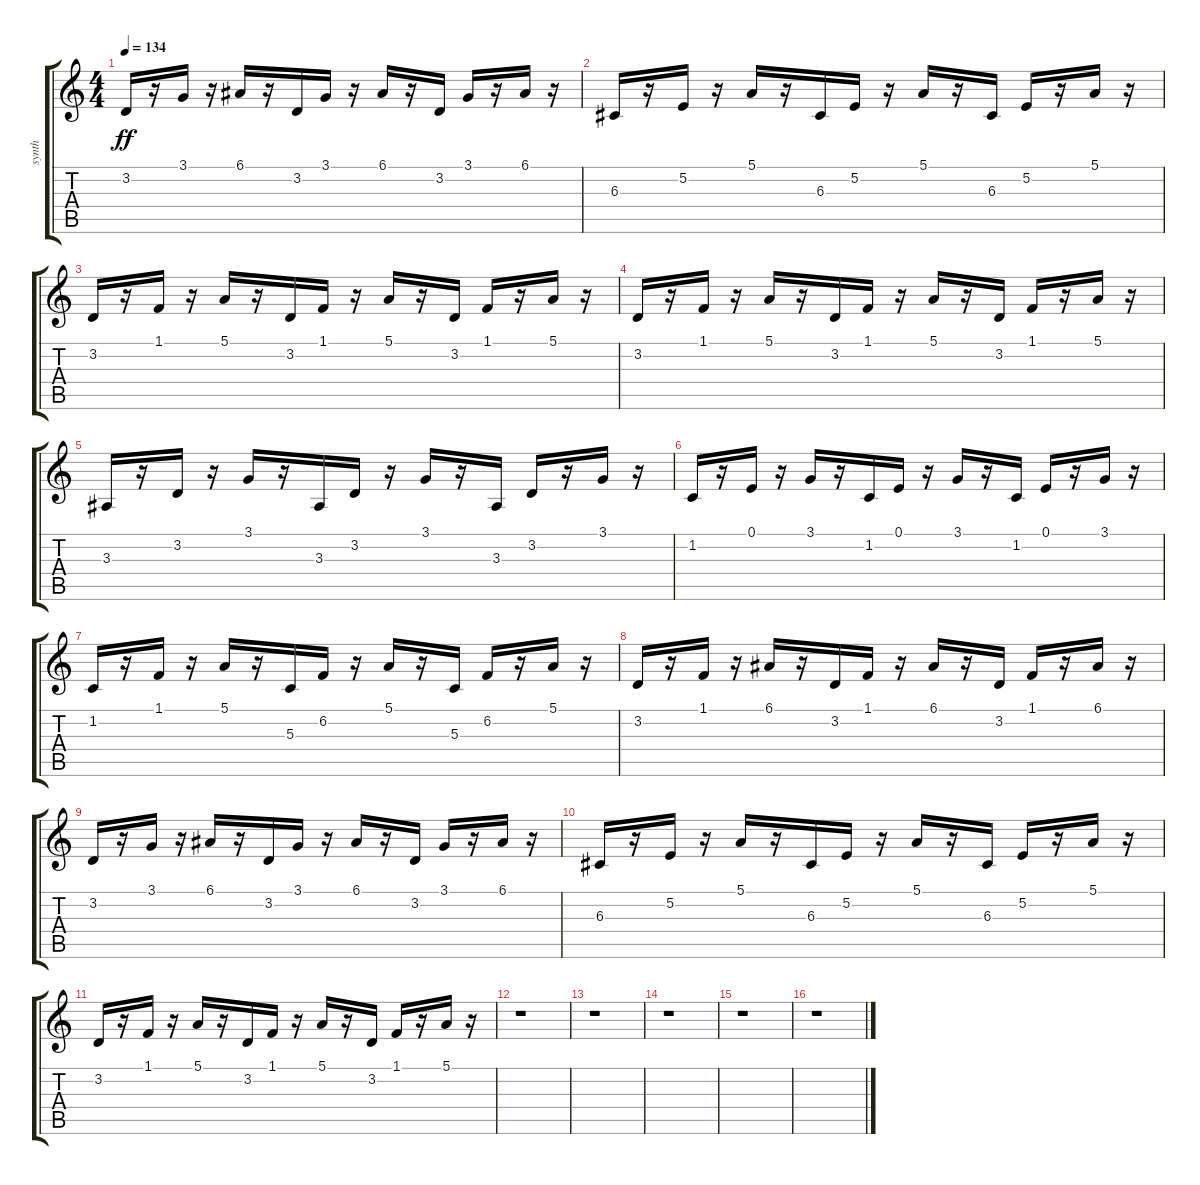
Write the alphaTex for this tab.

\track ("synth" "synth") {instrument lead2sawtooth}
\staff {score tabs}
\tuning (E4 B3 G3 D3 A2 E2) {hide}
\ts (4 4)
\tempo 134
\clef g2
\ks c
3.2.16{dy ff} r.16 3.1.16 r.16 6.1.16 r.16 3.2.16 3.1.16 r.16 6.1.16 r.16 3.2.16 3.1.16 r.16 6.1.16 r.16 |
6.3.16 r.16 5.2.16 r.16 5.1.16 r.16 6.3.16 5.2.16 r.16 5.1.16 r.16 6.3.16 5.2.16 r.16 5.1.16 r.16 |
3.2.16 r.16 1.1.16 r.16 5.1.16 r.16 3.2.16 1.1.16 r.16 5.1.16 r.16 3.2.16 1.1.16 r.16 5.1.16 r.16 |
3.2.16 r.16 1.1.16 r.16 5.1.16 r.16 3.2.16 1.1.16 r.16 5.1.16 r.16 3.2.16 1.1.16 r.16 5.1.16 r.16 |
3.3.16 r.16 3.2.16 r.16 3.1.16 r.16 3.3.16 3.2.16 r.16 3.1.16 r.16 3.3.16 3.2.16 r.16 3.1.16 r.16 |
1.2.16 r.16 0.1.16 r.16 3.1.16 r.16 1.2.16 0.1.16 r.16 3.1.16 r.16 1.2.16 0.1.16 r.16 3.1.16 r.16 |
1.2.16 r.16 1.1.16 r.16 5.1.16 r.16 5.3.16 6.2.16 r.16 5.1.16 r.16 5.3.16 6.2.16 r.16 5.1.16 r.16 |
3.2.16 r.16 1.1.16 r.16 6.1.16 r.16 3.2.16 1.1.16 r.16 6.1.16 r.16 3.2.16 1.1.16 r.16 6.1.16 r.16 |
3.2.16 r.16 3.1.16 r.16 6.1.16 r.16 3.2.16 3.1.16 r.16 6.1.16 r.16 3.2.16 3.1.16 r.16 6.1.16 r.16 |
6.3.16 r.16 5.2.16 r.16 5.1.16 r.16 6.3.16 5.2.16 r.16 5.1.16 r.16 6.3.16 5.2.16 r.16 5.1.16 r.16 |
3.2.16 r.16 1.1.16 r.16 5.1.16 r.16 3.2.16 1.1.16 r.16 5.1.16 r.16 3.2.16 1.1.16 r.16 5.1.16 r.16 |
r.1 |
r.1 |
r.1 |
r.1 |
r.1
